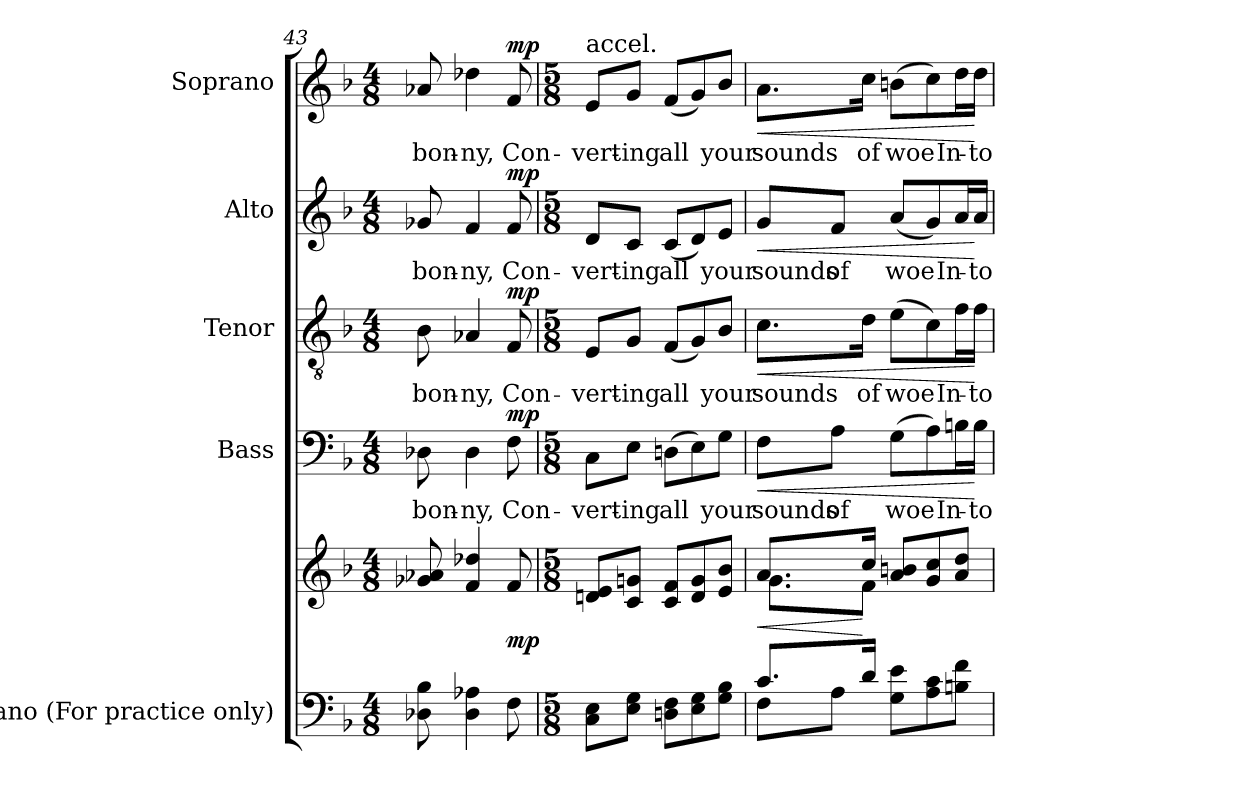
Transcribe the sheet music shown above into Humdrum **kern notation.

**kern	**kern	**dynam	**kern	**text	**dynam	**kern	**text	**dynam	**kern	**text	**dynam	**kern	**text	**dynam
*part5	*part5	*part5	*part4	*part4	*part4	*part3	*part3	*part3	*part2	*part2	*part2	*part1	*part1	*part1
*staff6	*staff5	*staff5/6	*staff4	*staff4	*staff4	*staff3	*staff3	*staff3	*staff2	*staff2	*staff2	*staff1	*staff1	*staff1
*I"Piano (For practice only)	*	*	*I"Bass	*	*	*I"Tenor	*	*	*I"Alto	*	*	*I"Soprano	*	*
*I'Pno.	*	*	*I'B.	*	*	*I'T.	*	*	*I'A.	*	*	*I'S.	*	*
!!LO:LB:g=z
*clefF4	*clefG2	*	*clefF4	*	*	*clefGv2	*	*	*clefG2	*	*	*clefG2	*	*
*	*	*	*	*	*	*ITrd7c12	*	*	*	*	*	*	*	*
*k[b-]	*k[b-]	*	*k[b-]	*	*	*k[b-]	*	*	*k[b-]	*	*	*k[b-]	*	*
*F:	*F:	*	*F:	*	*	*F:	*	*	*F:	*	*	*F:	*	*
*M4/8	*M4/8	*	*M4/8	*	*	*M4/8	*	*	*M4/8	*	*	*M4/8	*	*
=43	=43	=43	=43	=43	=43	=43	=43	=43	=43	=43	=43	=43	=43	=43
!	!	!	!	!LO:LY:b:color=#000000	!	!	!	!	!	!	!	!	!	!
!	!	!	!	!	!	!	!LO:LY:b:color=#000000	!	!	!	!	!	!	!
!	!	!	!	!	!	!	!	!	!	!LO:LY:b:color=#000000	!	!	!	!
!	!	!	!	!	!	!	!	!	!	!	!	!	!LO:LY:b:color=#000000	!
8D-Xi\ 8B-i	8g-Xi/ 8a-Xi	.	8D-Xi\	bon-	.	8BB-i\	bon-	.	8g-Xi/	bon-	.	8a-Xi/	bon-	.
!	!	!	!	!LO:LY:b:color=#000000	!	!	!	!	!	!	!	!	!	!
!	!	!	!	!	!	!	!LO:LY:b:color=#000000	!	!	!	!	!	!	!
!	!	!	!	!	!	!	!	!	!	!LO:LY:b:color=#000000	!	!	!	!
!	!	!	!	!	!	!	!	!	!	!	!	!	!LO:LY:b:color=#000000	!
4D-i\ 4A-Xi	4fi/ 4dd-Xi	.	4D-i\	-ny,	.	4AA-Xi/	-ny,	.	4fi/	-ny,	.	4dd-Xi\	-ny,	.
!	!	!	!	!LO:LY:b:color=#000000	!	!	!	!	!	!	!	!	!	!
!	!	!	!	!	!	!	!LO:LY:b:color=#000000	!	!	!	!	!	!	!
!	!	!	!	!	!	!	!	!	!	!LO:LY:b:color=#000000	!	!	!	!
!	!	!	!	!	!	!	!	!	!	!	!	!	!LO:LY:b:color=#000000	!
8Fi\	8fi/	mp	8Fi\	Con-	mp	8FFi/	Con-	mp	8fi/	Con-	mp	8fi/	Con-	mp
=44	=44	=44	=44	=44	=44	=44	=44	=44	=44	=44	=44	=44	=44	=44
*M5/8	*M5/8	*	*M5/8	*	*	*M5/8	*	*	*M5/8	*	*	*M5/8	*	*
!	!	!	!	!LO:LY:b:color=#000000	!	!	!	!	!	!	!	!	!	!
!	!	!	!	!	!	!	!LO:LY:b:color=#000000	!	!	!	!	!	!	!
!	!	!	!	!	!	!	!	!	!	!LO:LY:b:color=#000000	!	!	!	!
!	!	!	!	!	!	!	!	!	!	!	!	!LO:TX:t=accel.	!	!
!	!	!	!	!	!	!	!	!	!	!	!	!	!LO:LY:b:color=#000000	!
8Ci\ 8EiL	8dni/ 8eiL	.	8Ci\L	-vert-	.	8EEi/L	-vert-	.	8di/L	-vert-	.	8ei/L	-vert-	.
!	!	!	!	!LO:LY:b:color=#000000	!	!	!	!	!	!	!	!	!	!
!	!	!	!	!	!	!	!LO:LY:b:color=#000000	!	!	!	!	!	!	!
!	!	!	!	!	!	!	!	!	!	!LO:LY:b:color=#000000	!	!	!	!
!	!	!	!	!	!	!	!	!	!	!	!	!	!LO:LY:b:color=#000000	!
8Ei\ 8GiJ	8ci/ 8gniJ	.	8Ei\J	-ing	.	8GGi/J	-ing	.	8ci/J	-ing	.	8gi/J	-ing	.
!	!	!	!	!LO:LY:b:color=#000000	!	!	!	!	!	!	!	!	!	!
!	!	!	!	!	!	!	!LO:LY:b:color=#000000	!	!	!	!	!	!	!
!	!	!	!	!	!	!	!	!	!	!LO:LY:b:color=#000000	!	!	!	!
!	!	!	!	!	!	!	!	!	!	!	!	!	!LO:LY:b:color=#000000	!
8Dni\ 8FiL	8ci/ 8fiL	.	(8Dni\L	all	.	(8FFi/L	all	.	(8ci/L	all	.	(8fi/L	all	.
8Ei\ 8Gi	8di/ 8gi	.	8Ei\)	.	.	8GGi/)	.	.	8di/)	.	.	8gi/)	.	.
!	!	!	!	!LO:LY:b:color=#000000	!	!	!	!	!	!	!	!	!	!
!	!	!	!	!	!	!	!LO:LY:b:color=#000000	!	!	!	!	!	!	!
!	!	!	!	!	!	!	!	!	!	!LO:LY:b:color=#000000	!	!	!	!
!	!	!	!	!	!	!	!	!	!	!	!	!	!LO:LY:b:color=#000000	!
8Gi\ 8B-iJ	8ei/ 8b-iJ	.	8Gi\J	your	.	8BB-i/J	your	.	8ei/J	your	.	8b-i/J	your	.
=45	=45	=45	=45	=45	=45	=45	=45	=45	=45	=45	=45	=45	=45	=45
*^	*^	*	*	*	*	*	*	*	*	*	*	*	*	*
!	!	!	!	!LO:HP:b	!	!	!	!	!	!	!	!	!	!	!	!
!	!	!	!	!	!	!LO:LY:b:color=#000000	!LO:HP:b	!	!	!	!	!	!	!	!	!
!	!	!	!	!	!	!	!	!	!LO:LY:b:color=#000000	!LO:HP:b	!	!	!	!	!	!
!	!	!	!	!	!	!	!	!	!	!	!	!LO:LY:b:color=#000000	!LO:HP:b	!	!	!
!	!	!	!	!	!	!	!	!	!	!	!	!	!	!	!LO:LY:b:color=#000000	!LO:HP:b
8.ci/L	8Fi\L	8.ai/L	8.gi\L	<	8Fi\L	sounds	<	8.Ci\L	sounds	<	8gi/L	sounds	<	8.ai\L	sounds	<
!	!	!	!	!	!	!LO:LY:b:color=#000000	!	!	!	!	!	!	!	!	!	!
!	!	!	!	!	!	!	!	!	!	!	!	!LO:LY:b:color=#000000	!	!	!	!
.	8Ai\J	.	.	.	8Ai\J	of	.	.	.	.	8fi/J	of	.	.	.	.
!	!	!	!	!	!	!	!	!	!LO:LY:b:color=#000000	!	!	!	!	!	!	!
!	!	!	!	!	!	!	!	!	!	!	!	!	!	!	!LO:LY:b:color=#000000	!
16di/Jk	.	16cci/Jk	8fi\J	[	.	.	.	16Di\Jk	of	.	.	.	.	16cci\Jk	of	.
!	!	!	!	!	!	!LO:LY:b:color=#000000	!	!	!	!	!	!	!	!	!	!
!	!	!	!	!	!	!	!	!	!LO:LY:b:color=#000000	!	!	!	!	!	!	!
!	!	!	!	!	!	!	!	!	!	!	!	!LO:LY:b:color=#000000	!	!	!	!
!	!	!	!	!	!	!	!	!	!	!	!	!	!	!	!LO:LY:b:color=#000000	!
4.ryy	8Gi\ 8eiL	8ai/ 8bniL	.	.	(8Gi\L	woe	.	(8Ei\L	woe	.	(8ai/L	woe	.	(8bni\L	woe	.
.	.	.	4ryy	.	.	.	.	.	.	.	.	.	.	.	.	.
.	8Ai\ 8ci	8gi/ 8cci	.	.	8Ai\)	.	.	8Ci\)	.	.	8gi/)	.	.	8cci\)	.	.
!	!	!	!	!	!	!LO:LY:b:color=#000000	!	!	!	!	!	!	!	!	!	!
!	!	!	!	!	!	!	!	!	!LO:LY:b:color=#000000	!	!	!	!	!	!	!
!	!	!	!	!	!	!	!	!	!	!	!	!LO:LY:b:color=#000000	!	!	!	!
!	!	!	!	!	!	!	!	!	!	!	!	!	!	!	!LO:LY:b:color=#000000	!
.	8Bni\ 8fiJ	8ai/ 8ddiJ	.	.	16Bni\L	In-	.	16Fi\L	In-	.	16ai/L	In-	.	16ddi\L	In-	.
!	!	!	!	!	!	!LO:LY:b:color=#000000	!	!	!	!	!	!	!	!	!	!
!	!	!	!	!	!	!	!	!	!LO:LY:b:color=#000000	!	!	!	!	!	!	!
!	!	!	!	!	!	!	!	!	!	!	!	!LO:LY:b:color=#000000	!	!	!	!
!	!	!	!	!	!	!	!	!	!	!	!	!	!	!	!LO:LY:b:color=#000000	!
.	.	.	16ryy	.	16Bi\JJ	-to	[	16Fi\JJ	-to	[	16ai/JJ	-to	[	16ddi\JJ	-to	[
*v	*v	*	*	*	*	*	*	*	*	*	*	*	*	*	*	*
*	*v	*v	*	*	*	*	*	*	*	*	*	*	*	*	*
=	=	=	=	=	=	=	=	=	=	=	=	=	=	=
*-	*-	*-	*-	*-	*-	*-	*-	*-	*-	*-	*-	*-	*-	*-
